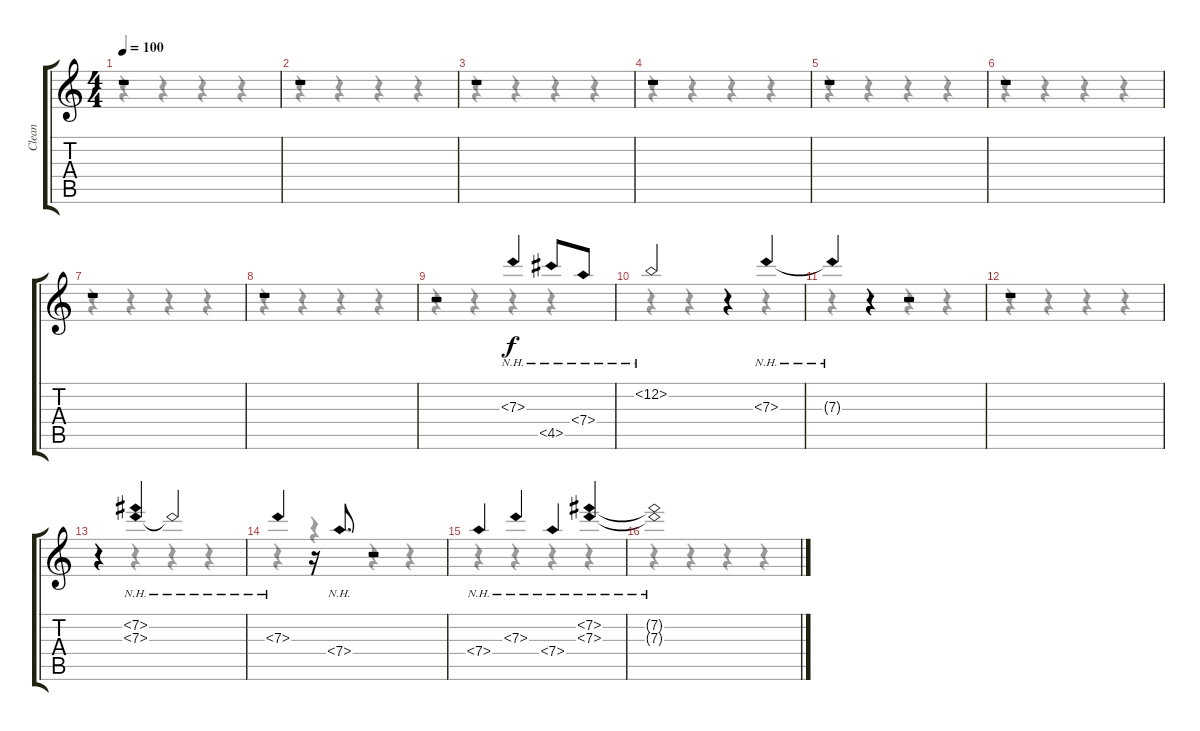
\track ("Clean" "Clean") {instrument electricguitarclean}
\staff {score tabs}
\tuning (E4 B3 G3 D3 A2 E2) {hide}
\voice
\ts (4 4)
\tempo 100
\clef g2
\ks c
r.1{dy f} |
r.1 |
r.1 |
r.1 |
r.1 |
r.1 |
r.1 |
r.1 |
r.2 7.3{nh}.4 4.5{nh}.8 7.4{nh}.8 |
12.2{nh}.2 r.4 7.3{nh}.4 |
7.3{nh t}.4 r.4 r.2 |
r.1 |
r.4 (7.2{nh} 7.3{nh}).4 7.3{nh t}.2 |
7.3{nh}.4 r.16 7.4{nh}.8{d} r.2 |
7.4{nh}.4 7.3{nh}.4 7.4{nh}.4 (7.2{nh} 7.3{nh}).4 |
(7.2{nh t} 7.3{nh t}).1
\voice
\clef g2
\ottava regular
\simile none
\ks c
r.4{dy f} r.4 r.4 r.4 |
r.4 r.4 r.4 r.4 |
r.4 r.4 r.4 r.4 |
r.4 r.4 r.4 r.4 |
r.4 r.4 r.4 r.4 |
r.4 r.4 r.4 r.4 |
r.4 r.4 r.4 r.4 |
r.4 r.4 r.4 r.4 |
r.4 r.4 r.4 r.4 |
r.4 r.4 r.4 r.4 |
r.4 r.4 r.4 r.4 |
r.4 r.4 r.4 r.4 |
r.4 r.4 r.4 r.4 |
r.4 r.4 r.4 r.4 |
r.4 r.4 r.4 r.4 |
r.4 r.4 r.4 r.4
